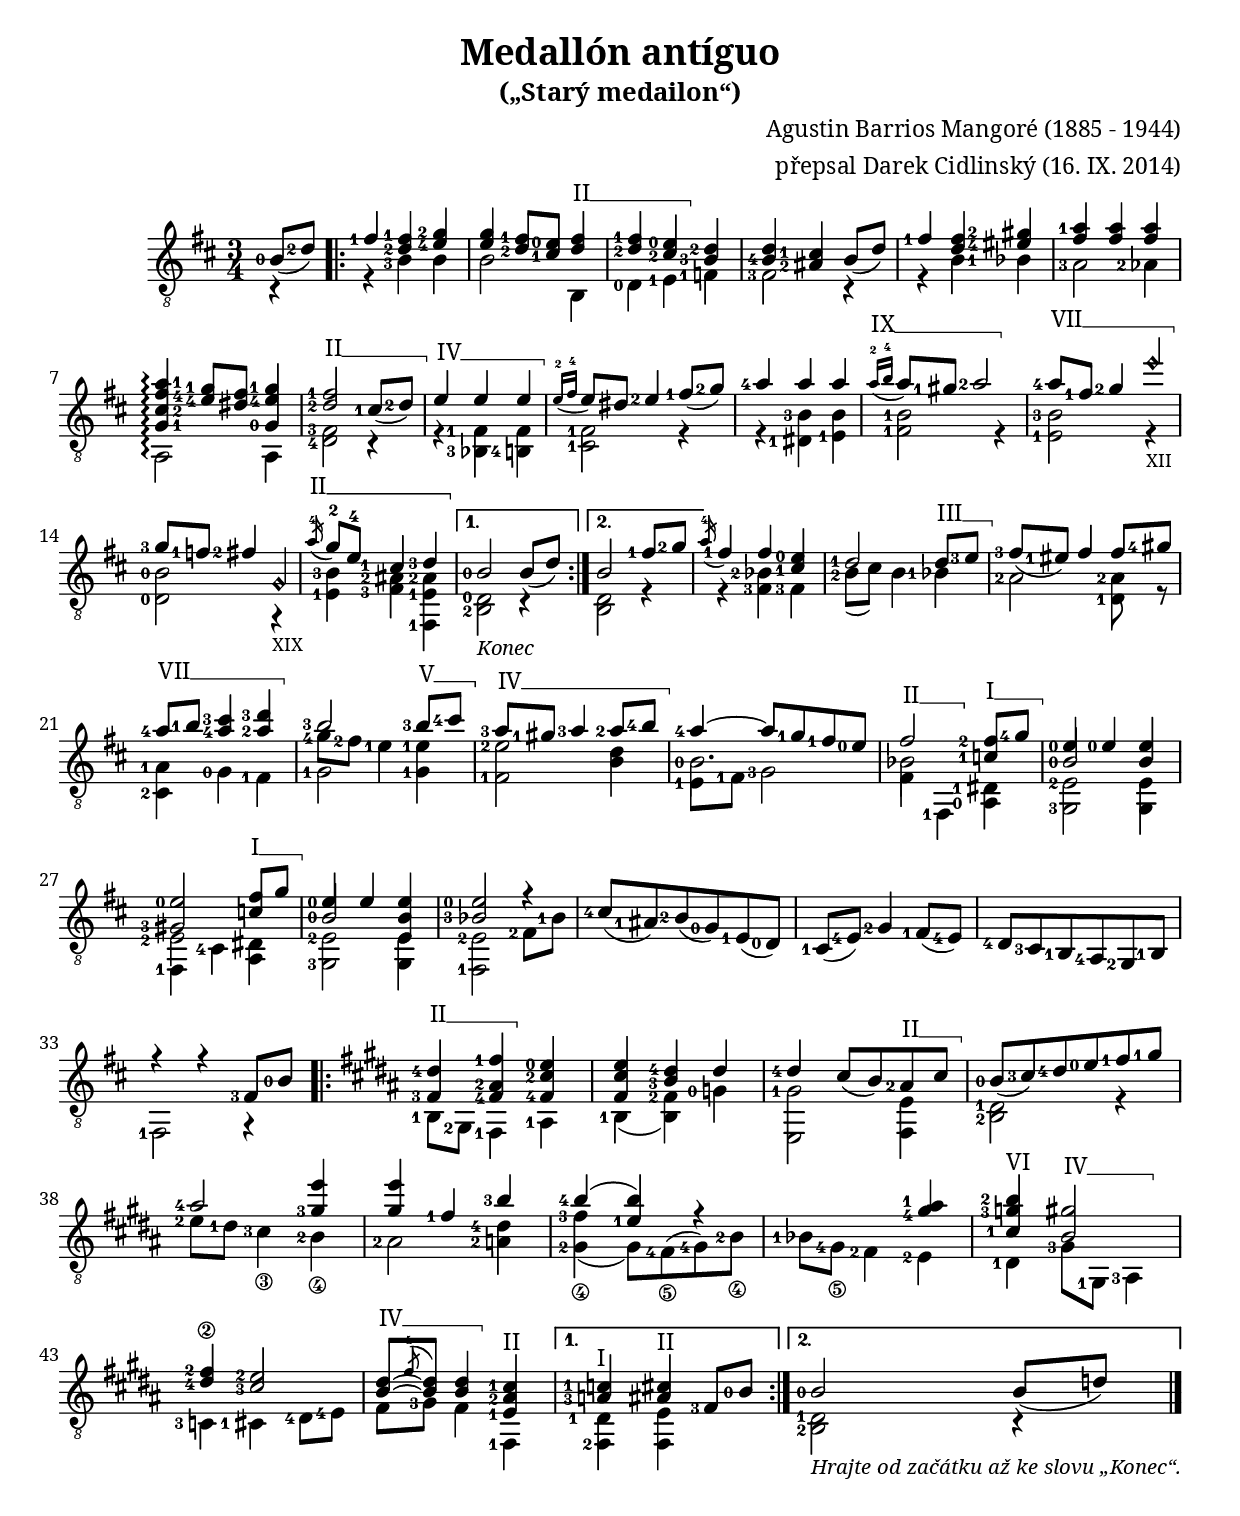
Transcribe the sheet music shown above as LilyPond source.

\version "2.18.0"
\language "deutsch"

\header {
  title = "Medallón antíguo"
  subtitle = "(„Starý medailon“)"
  composer = "Agustin Barrios Mangoré (1885 - 1944)"
  arranger = "přepsal Darek Cidlinský (16. IX. 2014)"
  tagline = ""
}

barre = #(define-music-function (parser location barre music) (string? ly:music?) 
              (let ((elts (extract-named-music music '(NoteEvent EventChord RestEvent))))
                   (if (pair? elts)
                       (let ((first-element (first elts))
                             (last-element (last elts)))
                         (set! (ly:music-property first-element 'articulations)
                               (cons (make-music 'TextSpanEvent 'span-direction -1)
                                     (ly:music-property first-element 'articulations)))
                         (set! (ly:music-property last-element 'articulations)
                               (cons (make-music 'TextSpanEvent 'span-direction 1)
                                     (ly:music-property last-element 'articulations))))))
           #{
               \override TextSpanner.bound-details.left.text = \markup { \upright { #barre } }
	       \override TextSpanner.bound-details.right.text = \markup { \draw-line #'(0 . -0.5) }
	       \override TextSpanner.bound-details.right.padding = #-2
               \override TextSpanner.style = #'line
               #music
       #} )
   
tinystems = #(define-music-function (parser location how) (list?) #{ \override Stem.details.beamed-lengths = #how #} )
normstems = \revert Stem.details
extStrum = \override Arpeggio.positions = #'(-4 . 4)
normStrum = \revert Arpeggio.positions
empty = { \once \hide NoteHead \once \override NoteHead.no-ledgers = ##t }
vacuum = { \hide NoteHead \override NoteHead.no-ledgers = ##t }
visible = { \undo \hide NoteHead \revert NoteHead.no-ledgers }
tamb = \markup { T }
flag = \once \override NoteHead.style = #'harmonic

fO = \markup { \italic o }
fA = \markup { \italic a }
fM = \markup { \italic m }
fI = \markup { \italic i }
fP = \markup { \italic p }

sup = \arpeggioArrowUp
sdown = \arpeggioArrowDown
strum = \arpeggio

fleft = \set fingeringOrientations = #'(left)
fright = \set fingeringOrientations = #'(right)
fdown = \set fingeringOrientations = #'(down)

global = {
  \key h \minor
  \time 3/4
  \set fingeringOrientations = #'(left)
  \set stringNumberOrientations = #'(down)
  \mergeDifferentlyHeadedOn
  \mergeDifferentlyDottedOn
}

melody = {  
  \global
  \voiceOne
  \tupletUp
  \slurDown
  \set tupletSpannerDuration = #(ly:make-moment 1 4)
  \override TupletBracket.bracket-visibility = ##f

	\partial 4 <h-0>8( <d'-2>) \repeat volta 2 { <fis'-1>4 <fis'-1 d'-2> <g'-2 e'-4> | <g' e'> <fis'-1 d'-2>8 <e'-0 cis'-1> \barre "II" { <fis' d'>4 | <fis'-1 d'-2> <e'-0 cis'-2> } <d'-2 h-3> | <d' h-4> <cis'-1 ais-2> h8( d') |
	<fis'-1>4 <fis' d'> <gis'-2 eis'-4> | <a'-1 fis'> q q | \extStrum \fright <a'-1 fis'-4 cis'-2 g-1>\strum \fleft <g'-1 e'-4>8 <fis' dis'> <g'-1 e'-4 g-0>4 | \barre "II" { <fis'-1 d'-2>2 <cis'-1>8( <d'-2>) } | \barre "IV" { e'4 e' e' | }
	\acciaccatura{e'16-2 fis'-4} e'8 dis' <e'-2>4 <fis'-1>8( <g'-2>) | <a'-4>4 a' a' | \barre "IX" { \acciaccatura{a'16-2 h'-4} a'8 <gis'-1> <a'-2>2 } | \barre "VII" { <a'-4>8 <fis'-1> <g'-2>4 \flag e''_\markup{\tiny XII} } | <g'-3>8 <f'-1> <fis'-2>4 \flag g_\markup{\tiny XIX} |
	\barre "II" { \acciaccatura{a'16-4} g'8-2 e'-4 <cis'-1>4 <d'-3> } |}  \alternative{ {<h-0>2_\markup{\small{\italic Konec}} h8( d') } { h2 <fis'-1>8 <g'-2> } } | \acciaccatura{a'16-4} <fis'-1>4 fis' <e'-0 cis'-1> | <d'-1>2 \barre "III" { d'8 <e'-3> } |
	<fis'-3>8( <eis'-1>) fis'4 fis'8 <gis'-4> | \barre "VII" { <a'-4> <h'-1> <cis''-3 a'-4>4 <d''-3 a'-2> } | <h'-3>2 \barre "V" { <h'-3>8 <cis''-4> } | \barre "IV" { <a'-3> <gis'-1> <a'-3>4 <a'-2>8 <h'-4> } |
	<a'-4>4~ a'8 <g'-1> <fis'-1> <e'-0> | fis'2 \barre "I" { <c'-1 fis'-2>8 <g'-4> } | << { \fleft \stemUp <e'-0>4 <e'-0> } \\ { \fleft \stemUp <h-0>2 } >> <e' h>4 | <e'-0 gis-3>2 \barre "I" { <fis' c'>8 g' } | << { \fleft \stemUp <e'-0>4 e' } \\ { \fleft \stemUp <h-0>2 } >> <e' h e>4  |
	<e'-0 b-3>2 r4 | <cis'-4>8( <ais-1>) <h-2>( <g-0>) <e-1>( <d-0>) | <cis-1>( <e-4>) <g-2>4 <fis-1>8( <e-4>) | <d-4>8 <cis-3> <h,-1> <a,-4> <g,-2> <h,-1> | r4 r <fis-3>8 <h-0> |
	\key h \major
	\repeat volta 2 { \barre "II" { <dis'-4 fis-3>4 <fis'-1 ais-2 fis-4> } <e'-0 cis'-2 fis-4> | <e' cis' fis> <dis'-4 h-3> dis' | <dis'-4> cis'8( h) \barre "II" { <ais-2> cis' } | <h-0>( <cis'-3>) <dis'-4> <e'-0> <fis'-1> <gis'-1> |
	<ais'-4>2 <e'' gis'-3>4 | q <fis'-1> <h'-3> | \slurUp <h'-4>4(  <h' e'-1>) \slurDown r | s2 <ais'-1 gis'-4>4 |
	<h'-2 g'-3 cis'-1>4^\markup{VI} <gis' h>2 | \set stringNumberOrientations = #'(up)  <fis'\2-2 dis'-4>4 <e'-2 cis'-3>2 | \barre "IV" { \slurDown <dis' h>8~ \once \override Slur #'direction = #UP \acciaccatura{fis'8-4} q q4 } <cis'-1 ais-2 e-1>^\markup{"II"} } \alternative{ {<c'-1 a-3>^\markup{"I"} <cis' ais>^\markup{"II"} <fis-3>8 <h-0> } { <h-0>2_\markup{\small{\italic{Hrajte od začátku až ke slovu „Konec“.}}} h8( d') } } \bar "|."
}

basses = {
  \global
   \voiceTwo
   \stemDown
   \slurUp

	\partial 4 r4 | \repeat volta 2 { r <h-3> q | h2 h,4 | <d-0> <e-1> <f-1> | <fis-3>2 r4 |
	r h <b-1> | <a-3>2 <as-2>4 | a,2 a,4 | <fis-3 d-4>2 r4 | r <fis-1 b,-3> <fis h,-4> |
	<fis-1 cis-1>2 r4 | r <h-3 dis-1> <h e-1> | <h-1 fis-1>2 r4 | <h-3 e-1>2 r4 | <h-0 d-0>2 r4 |
	<h-3 e-1>4 <ais-2 fis-3> <ais-2 e-1 fis,-1> |} \alternative { {<d-0 h,-2>2 r4} { <d h,>2 r4 } } | r4 <b-2 fis-3> <fis-3> | \slurDown <h-2>8( cis') \slurUp h4 <b-1> |
	<a-2>2 <a-2 d-1>8 r | <a-1 cis-2>4 <g-0> <fis-1> | << { \fleft \stemDown <g'-4>8 <fis'-2> <e'-1>4 } \\ { \fleft <g-1>2 } >> <e'-1 g-1>4 | <e'-2 fis-1>2 <d' h>4 | 
	<< { \fleft \stemDown <h-0>2. | b2 } \\ { \fleft \stemDown <e-1>8 <fis-1> <g-3>2 | \barre "II" { fis4 <fis,-1> } } >> <dis-1 a,-0>4 | <e-2 g,-3>2 q4 | << { \fleft \stemDown <e-2>2 } \\ { \fleft \stemDown <fis,-1>4 <cis-4> } >> <dis a,>4 | <e-2 g,-3>2 q4 |
	<e-2 fis,-1>2 <fis-2>8 <b-1> | s2. | s | s | <fis,-1>2 r4 |
	\key h \major
	\repeat volta 2 { <h,-1>8 <gis,-2> <fis,-1>4 <ais,-1> | \slurDown <h,-1>( <fis-2 h,>) \slurUp <g-0> | <e, gis-1>2 <e fis,>4 | <dis-1 h,-2>2 r4 | 
	<e'-2>8 <dis'-1> <cis'\3-3>4 <h\4-2> | <ais-2>2 <dis'-4 a-2>4 | \slurDown <fis'-3 gis\4-2>( gis8) \slurUp <fis\5-4>( <gis-4>) <h\4-2>( | <b-1> <gis\5-4> <fis-2>4 <e-2> |
	<dis-1>4 \barre "IV" { <gis-3>8 <gis,-1> <ais,-3>4 } | <c-3> <cis-1> <dis-4>8 <e-4> | fis <gis-3> fis4 <fis,-1> | }  \alternative { { <dis-1 fis,-2>4 <e fis,> s } { <dis-1 h,-2>2 r4 } } |
}

\paper
{
    #(define fonts (make-pango-font-tree "Georgia" "Arial" "Courier New" 1 ) )
    system-system-spacing #'basic-distance = #15
}

\score {
  \new Staff \with {
    midiInstrument = "acoustic guitar (nylon)"
  } {
      <<
          \new Voice { \clef "treble_8" \melody }
          \new Voice { \clef "treble_8" \basses }
      >>
  }
  \layout { }
  \midi {
    \context {
      \Score
      tempoWholesPerMinute = #(ly:make-moment 100 4)
    }
  }
}
